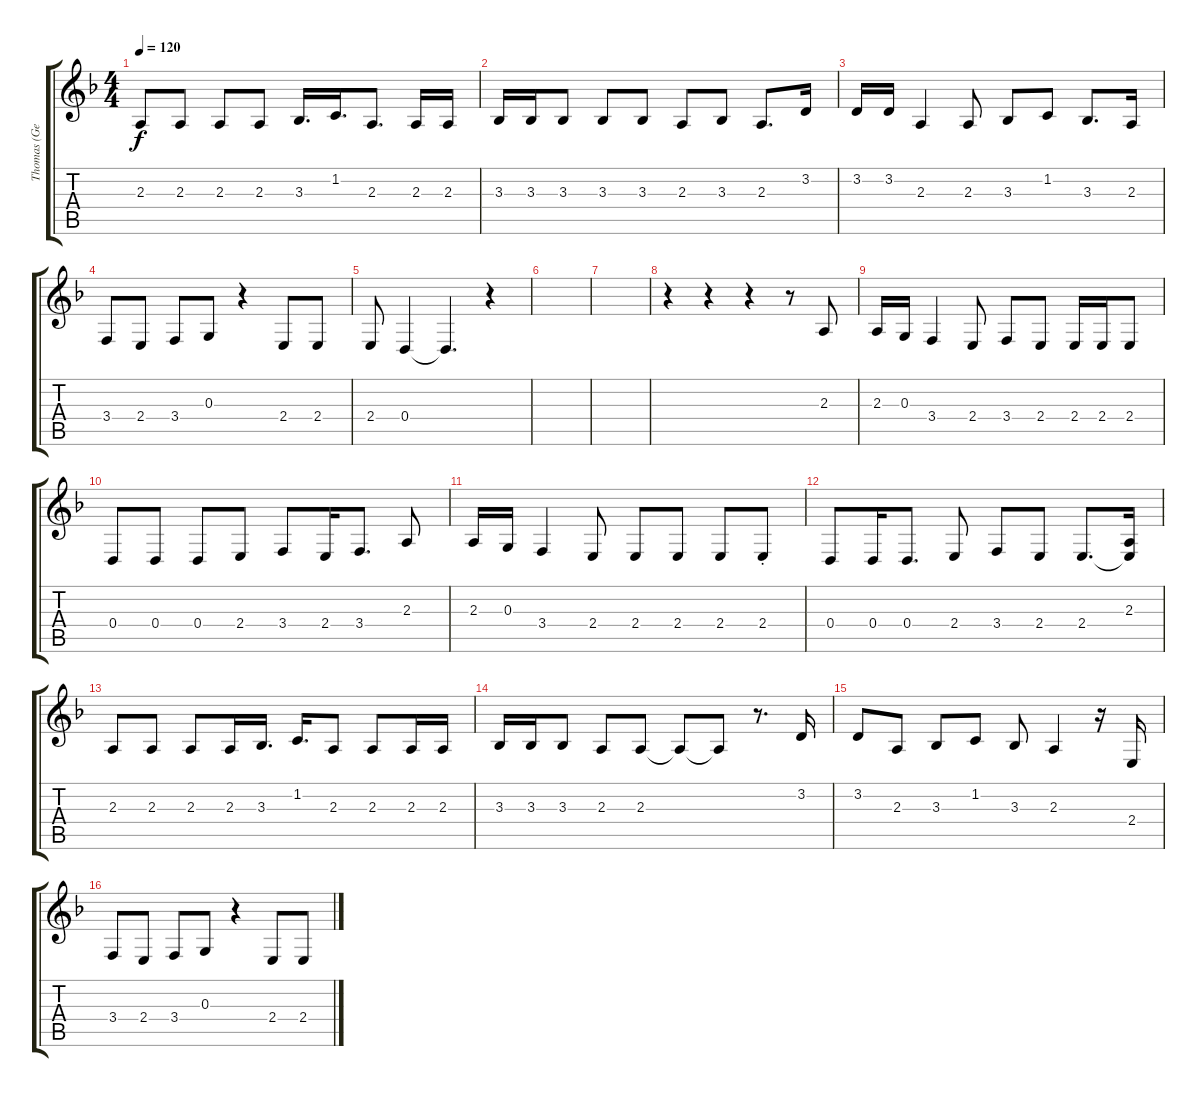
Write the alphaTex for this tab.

\track ("Thomas (Gesang)" "Thomas (Ge") {instrument englishhorn}
\staff {score tabs}
\tuning (E4 B3 G3 D3 A2 E2) {hide}
\ts (4 4)
\tempo 120
\clef g2
\ks f
2.3.8{dy f} 2.3.8 2.3.8 2.3.8 3.3.16{d} 1.2.16{d} 2.3.8{d} 2.3.16 2.3.16 |
3.3.16 3.3.16 3.3.8 3.3.8 3.3.8 2.3.8 3.3.8 2.3.8{d} 3.2.16 |
3.2.16 3.2.16 2.3.4 2.3.8 3.3.8 1.2.8 3.3.8{d} 2.3.16 |
3.4.8 2.4.8 3.4.8 0.3.8 r.4 2.4.8 2.4.8 |
2.4.8 0.4.4 0.4{t}.4{d} r.4 |
|
|
r.4 r.4 r.4 r.8 2.3.8 |
2.3.16 0.3.16 3.4.4 2.4.8 3.4.8 2.4.8 2.4.16 2.4.16 2.4.8 |
0.4.8 0.4.8 0.4.8 2.4.8 3.4.8 2.4.16 3.4.8{d} 2.3.8 |
2.3.16 0.3.16 3.4.4 2.4.8 2.4.8 2.4.8 2.4.8 2.4{st}.8 |
0.4.8 0.4.16 0.4.8{d} 2.4.8 3.4.8 2.4.8 2.4.8{d} (2.3 2.4{t}).16 |
2.3.8 2.3.8 2.3.8 2.3.16 3.3.16{d} 1.2.16{d} 2.3.8 2.3.8 2.3.16 2.3.16 |
3.3.16 3.3.16 3.3.8 2.3.8 2.3.8 2.3{t}.8 2.3{t}.8 r.8{d} 3.2.16 |
3.2.8 2.3.8 3.3.8 1.2.8 3.3.8 2.3.4 r.16 2.4.16 |
3.4.8 2.4.8 3.4.8 0.3.8 r.4 2.4.8 2.4.8
